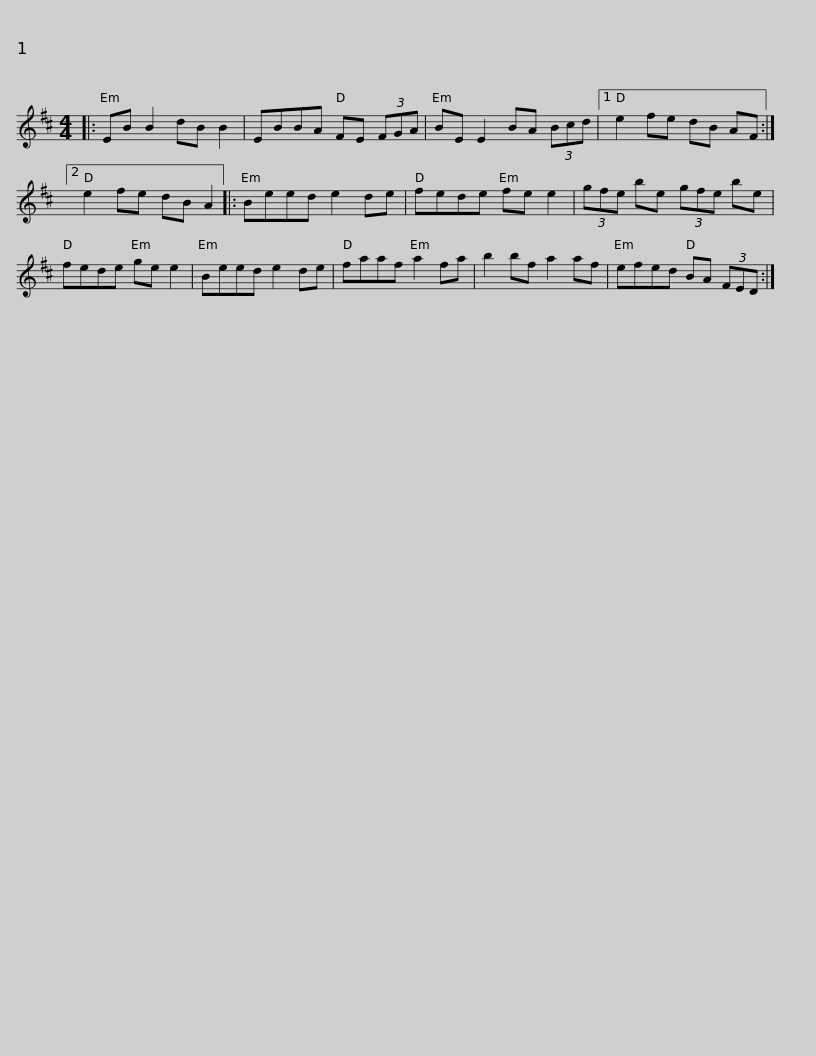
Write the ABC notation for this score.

X:1
L:1/8
M:4/4
I:linebreak $
K:D
V:1 treble
V:1
|: EB B2 dB B2 | EBBA FE (3FGA | BE E2 BA (3Bcd |1 e2 fe dB AF :|2 e2 fe dB A2 |:$ %5
 Beed e2 de | fede fe e2 | (3gfe be (3gfe be | fede ge e2 | Beed e2 de |$ %10
 faaf a2 fa | b2 bf a2 af | efed BA (3FED :| %13
